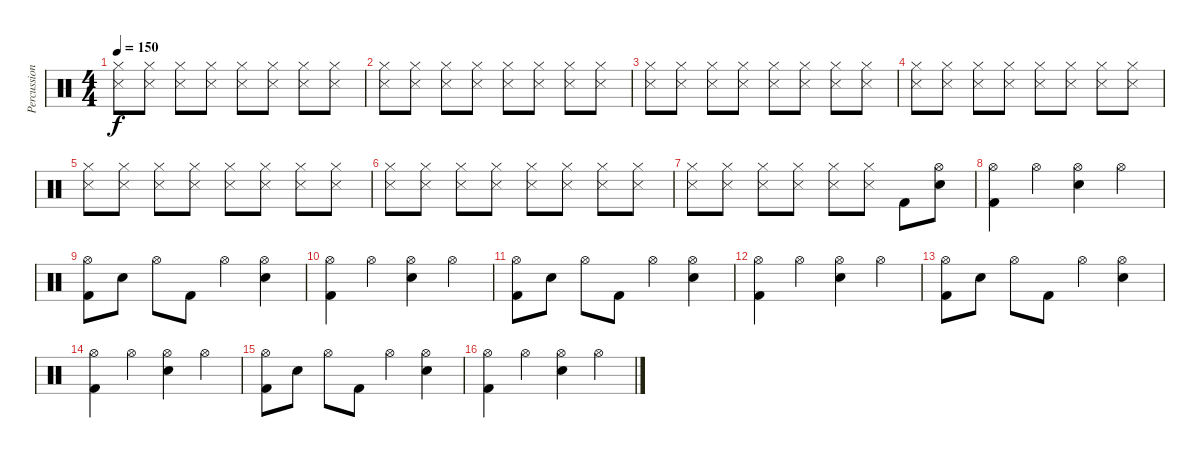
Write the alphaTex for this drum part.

\track ("Percussion" "Percussion") {instrument percussion}
\staff {score}
\articulation defaults
\ts (4 4)
\tempo 150
\clef neutral
\ks c
("Hi-Hat (closed)" "Snare (side stick) 3").8{dy f} ("Hi-Hat (closed)" "Snare (side stick) 3").8 ("Hi-Hat (closed)" "Snare (side stick) 3").8 ("Hi-Hat (closed)" "Snare (side stick) 3").8 ("Hi-Hat (closed)" "Snare (side stick) 3").8 ("Hi-Hat (closed)" "Snare (side stick) 3").8 ("Hi-Hat (closed)" "Snare (side stick) 3").8 ("Hi-Hat (closed)" "Snare (side stick) 3").8 |
("Hi-Hat (closed)" "Snare (side stick) 3").8 ("Hi-Hat (closed)" "Snare (side stick) 3").8 ("Hi-Hat (closed)" "Snare (side stick) 3").8 ("Hi-Hat (closed)" "Snare (side stick) 3").8 ("Hi-Hat (closed)" "Snare (side stick) 3").8 ("Hi-Hat (closed)" "Snare (side stick) 3").8 ("Hi-Hat (closed)" "Snare (side stick) 3").8 ("Hi-Hat (closed)" "Snare (side stick) 3").8 |
("Hi-Hat (closed)" "Snare (side stick) 3").8 ("Hi-Hat (closed)" "Snare (side stick) 3").8 ("Hi-Hat (closed)" "Snare (side stick) 3").8 ("Hi-Hat (closed)" "Snare (side stick) 3").8 ("Hi-Hat (closed)" "Snare (side stick) 3").8 ("Hi-Hat (closed)" "Snare (side stick) 3").8 ("Hi-Hat (closed)" "Snare (side stick) 3").8 ("Hi-Hat (closed)" "Snare (side stick) 3").8 |
("Hi-Hat (closed)" "Snare (side stick) 3").8 ("Hi-Hat (closed)" "Snare (side stick) 3").8 ("Hi-Hat (closed)" "Snare (side stick) 3").8 ("Hi-Hat (closed)" "Snare (side stick) 3").8 ("Hi-Hat (closed)" "Snare (side stick) 3").8 ("Hi-Hat (closed)" "Snare (side stick) 3").8 ("Hi-Hat (closed)" "Snare (side stick) 3").8 ("Hi-Hat (closed)" "Snare (side stick) 3").8 |
("Hi-Hat (closed)" "Snare (side stick) 3").8 ("Hi-Hat (closed)" "Snare (side stick) 3").8 ("Hi-Hat (closed)" "Snare (side stick) 3").8 ("Hi-Hat (closed)" "Snare (side stick) 3").8 ("Hi-Hat (closed)" "Snare (side stick) 3").8 ("Hi-Hat (closed)" "Snare (side stick) 3").8 ("Hi-Hat (closed)" "Snare (side stick) 3").8 ("Hi-Hat (closed)" "Snare (side stick) 3").8 |
("Hi-Hat (closed)" "Snare (side stick) 3").8 ("Hi-Hat (closed)" "Snare (side stick) 3").8 ("Hi-Hat (closed)" "Snare (side stick) 3").8 ("Hi-Hat (closed)" "Snare (side stick) 3").8 ("Hi-Hat (closed)" "Snare (side stick) 3").8 ("Hi-Hat (closed)" "Snare (side stick) 3").8 ("Hi-Hat (closed)" "Snare (side stick) 3").8 ("Hi-Hat (closed)" "Snare (side stick) 3").8 |
("Hi-Hat (closed)" "Snare (side stick) 3").8 ("Hi-Hat (closed)" "Snare (side stick) 3").8 ("Hi-Hat (closed)" "Snare (side stick) 3").8 ("Hi-Hat (closed)" "Snare (side stick) 3").8 ("Hi-Hat (closed)" "Snare (side stick) 3").8 ("Hi-Hat (closed)" "Snare (side stick) 3").8 "Kick (hit) 2".8 ("Hi-Hat (open)" "Electric Snare (hit)").8 |
("Hi-Hat (open)" "Kick (hit) 2").4 "Hi-Hat (open)".4 ("Hi-Hat (open)" "Electric Snare (hit)").4 "Hi-Hat (open)".4 |
("Hi-Hat (open)" "Kick (hit) 2").8 "Electric Snare (hit)".8 "Hi-Hat (open)".8 "Kick (hit) 2".8 "Hi-Hat (open)".4 ("Hi-Hat (open)" "Electric Snare (hit)").4 |
("Hi-Hat (open)" "Kick (hit) 2").4 "Hi-Hat (open)".4 ("Hi-Hat (open)" "Electric Snare (hit)").4 "Hi-Hat (open)".4 |
("Hi-Hat (open)" "Kick (hit) 2").8 "Electric Snare (hit)".8 "Hi-Hat (open)".8 "Kick (hit) 2".8 "Hi-Hat (open)".4 ("Hi-Hat (open)" "Electric Snare (hit)").4 |
("Hi-Hat (open)" "Kick (hit) 2").4 "Hi-Hat (open)".4 ("Hi-Hat (open)" "Electric Snare (hit)").4 "Hi-Hat (open)".4 |
("Hi-Hat (open)" "Kick (hit) 2").8 "Electric Snare (hit)".8 "Hi-Hat (open)".8 "Kick (hit) 2".8 "Hi-Hat (open)".4 ("Hi-Hat (open)" "Electric Snare (hit)").4 |
("Hi-Hat (open)" "Kick (hit) 2").4 "Hi-Hat (open)".4 ("Hi-Hat (open)" "Electric Snare (hit)").4 "Hi-Hat (open)".4 |
("Hi-Hat (open)" "Kick (hit) 2").8 "Electric Snare (hit)".8 "Hi-Hat (open)".8 "Kick (hit) 2".8 "Hi-Hat (open)".4 ("Hi-Hat (open)" "Electric Snare (hit)").4 |
("Hi-Hat (open)" "Kick (hit) 2").4 "Hi-Hat (open)".4 ("Hi-Hat (open)" "Electric Snare (hit)").4 "Hi-Hat (open)".4
